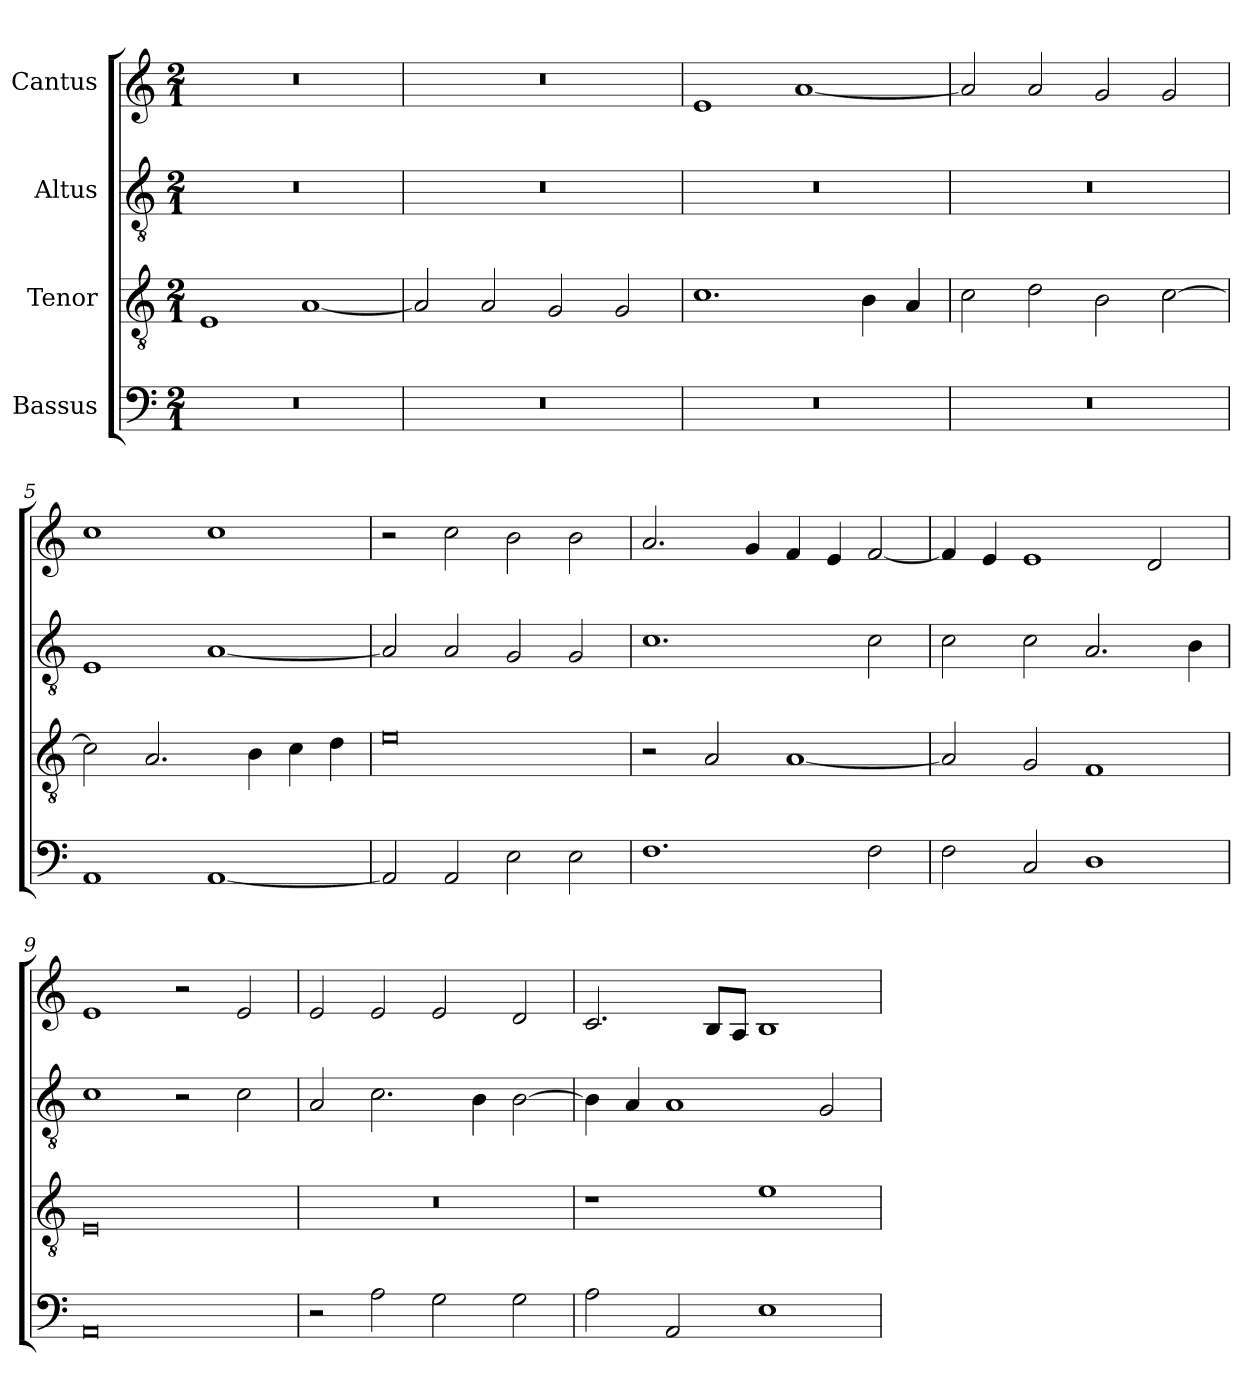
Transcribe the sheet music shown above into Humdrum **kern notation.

**kern	**kern	**kern	**kern
*part4	*part3	*part2	*part1
*staff4	*staff3	*staff2	*staff1
*I"Bassus	*I"Tenor	*I"Altus	*I"Cantus
!!LO:PB:g=z
*clefF4	*clefGv2	*clefGv2	*clefG2
*	*ITrd7c12	*ITrd7c12	*
*k[]	*k[]	*k[]	*k[]
*C:	*C:	*C:	*C:
*M2/1	*M2/1	*M2/1	*M2/1
*MM320	*MM320	*MM320	*MM320
=1	=1	=1	=1
!LO:N:vis=1	!	!LO:N:vis=1	!LO:N:vis=1
0r	1EEi	0r	0r
.	[<1AAi	.	.
=2	=2	=2	=2
!LO:N:vis=1	!	!LO:N:vis=1	!LO:N:vis=1
0r	2AAi/]	0r	0r
.	2AAi/	.	.
.	2GGi/	.	.
.	2GGi/	.	.
=3	=3	=3	=3
!LO:N:vis=1	!	!LO:N:vis=1	!
0r	1.Ci	0r	1ei
.	.	.	[<1ai
.	4BBi\	.	.
.	4AAi/	.	.
=4	=4	=4	=4
!LO:N:vis=1	!	!LO:N:vis=1	!
0r	2Ci\	0r	2ai/]
.	2Di\	.	2ai/
.	2BBi\	.	2gi/
.	[>2Ci\	.	2gi/
=5	=5	=5	=5
1AAi	2Ci\]	1EEi	1cci
.	2.AAi/	.	.
[<1AAi	.	[<1AAi	1cci
.	4BBi\	.	.
.	4Ci\	.	.
.	4Di\	.	.
!!LO:LB:g=z
=6	=6	=6	=6
2AAi/]	0Ei	2AAi/]	2r
2AAi/	.	2AAi/	2cci\
2Ei\	.	2GGi/	2bi\
2Ei\	.	2GGi/	2bi\
=7	=7	=7	=7
1.Fi	2r	1.Ci	2.ai/
.	2AAi/	.	.
.	.	.	4gi/
.	[<1AAi	.	4fi/
.	.	.	4ei/
2Fi\	.	2Ci\	[<2fi/
=8	=8	=8	=8
2Fi\	2AAi/]	2Ci\	4fi/]
.	.	.	4ei/
2Ci/	2GGi/	2Ci\	1ei
1Di	1FFi	2.AAi/	.
.	.	.	2di/
.	.	4BBi\	.
=9	=9	=9	=9
0AAi	0EEi	1Ci	1ei
.	.	2r	2r
.	.	2Ci\	2ei/
=10	=10	=10	=10
!	!LO:N:vis=1	!	!
2r	0r	2AAi/	2ei/
2Ai\	.	2.Ci\	2ei/
2Gi\	.	.	2ei/
.	.	4BBi\	.
2Gi\	.	[>2BBi\	2di/
!!LO:LB:g=z
=11	=11	=11	=11
2Ai\	1r	4BBi\]	2.ci/
.	.	4AAi/	.
2AAi/	.	1AAi	.
.	.	.	8Bi/L
.	.	.	8Ai/J
1Ei	1Ei	.	1Bi
.	.	2GGi/	.
=	=	=	=
*-	*-	*-	*-
